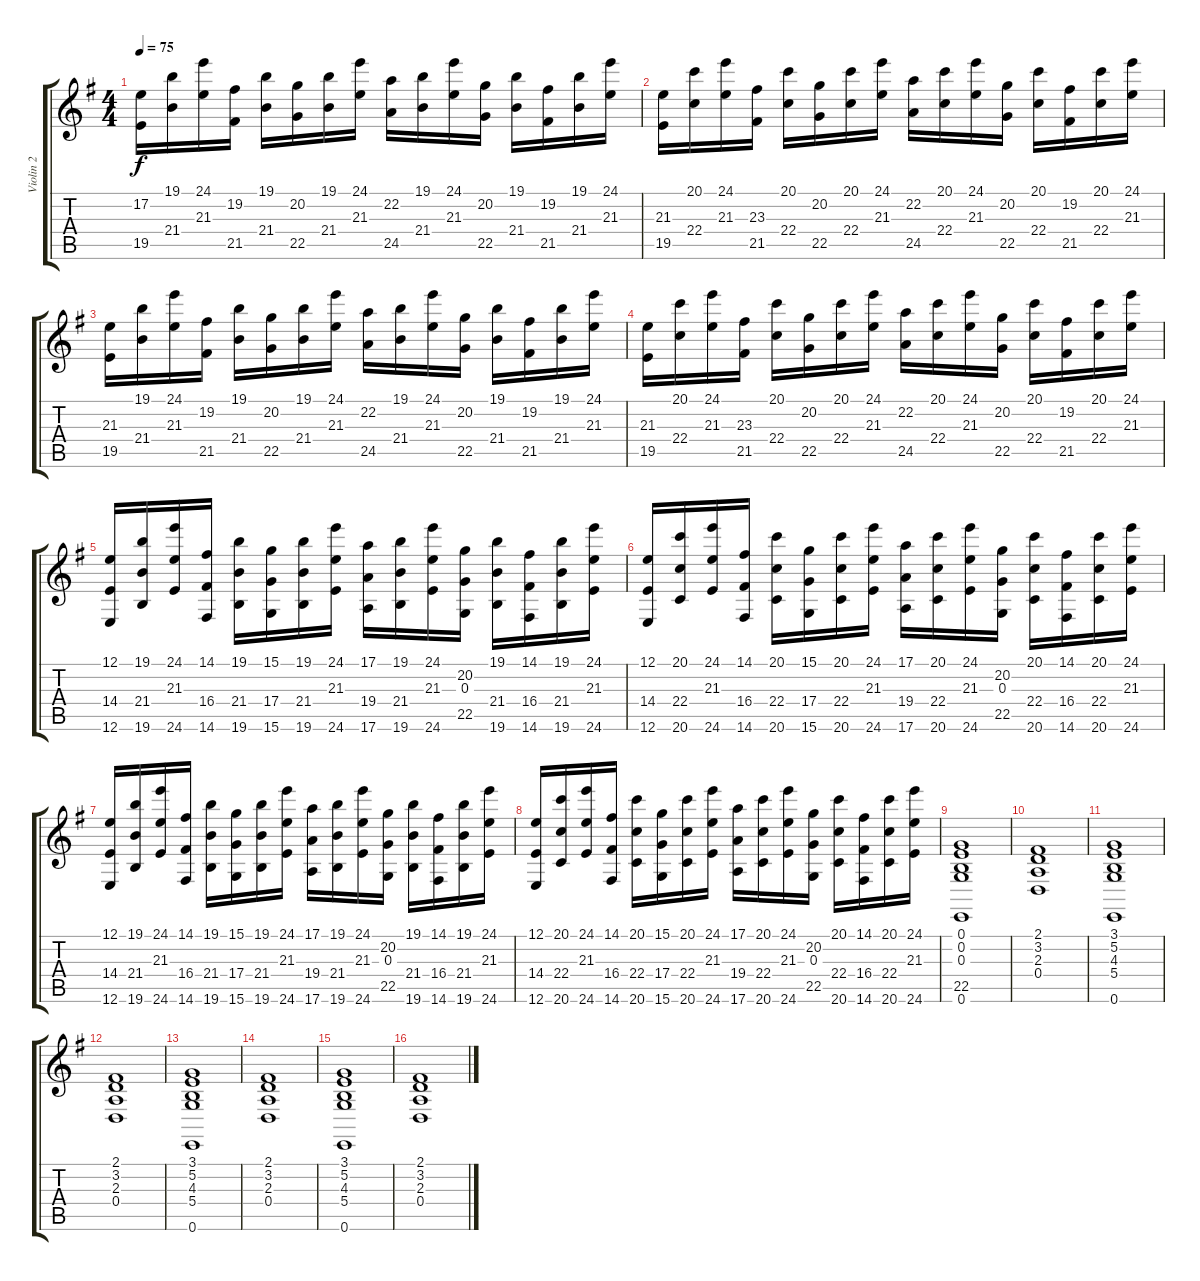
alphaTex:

\track ("Violin 2" "Violin 2") {instrument stringensemble1}
\staff {score tabs}
\tuning (E4 B3 G3 D3 A2 E2) {hide}
\ts (4 4)
\tempo 75
\clef g2
\ks eminor
(17.2 19.5).16{dy f instrument stringensemble1} (19.1 21.4).16 (24.1 21.3).16 (19.2 21.5).16 (19.1 21.4).16 (20.2 22.5).16 (19.1 21.4).16 (24.1 21.3).16 (22.2 24.5).16 (19.1 21.4).16 (24.1 21.3).16 (20.2 22.5).16 (19.1 21.4).16 (19.2 21.5).16 (19.1 21.4).16 (24.1 21.3).16 |
(21.3 19.5).16 (20.1 22.4).16 (24.1 21.3).16 (23.3 21.5).16 (20.1 22.4).16 (20.2 22.5).16 (20.1 22.4).16 (24.1 21.3).16 (22.2 24.5).16 (20.1 22.4).16 (24.1 21.3).16 (20.2 22.5).16 (20.1 22.4).16 (19.2 21.5).16 (20.1 22.4).16 (24.1 21.3).16 |
(21.3 19.5).16 (19.1 21.4).16 (24.1 21.3).16 (19.2 21.5).16 (19.1 21.4).16 (20.2 22.5).16 (19.1 21.4).16 (24.1 21.3).16 (22.2 24.5).16 (19.1 21.4).16 (24.1 21.3).16 (20.2 22.5).16 (19.1 21.4).16 (19.2 21.5).16 (19.1 21.4).16 (24.1 21.3).16 |
(21.3 19.5).16 (20.1 22.4).16 (24.1 21.3).16 (23.3 21.5).16 (20.1 22.4).16 (20.2 22.5).16 (20.1 22.4).16 (24.1 21.3).16 (22.2 24.5).16 (20.1 22.4).16 (24.1 21.3).16 (20.2 22.5).16 (20.1 22.4).16 (19.2 21.5).16 (20.1 22.4).16 (24.1 21.3).16 |
(12.1 14.4 12.6).16{volume 13} (19.1 21.4 19.6).16 (24.1 21.3 24.6).16 (14.1 16.4 14.6).16 (19.1 21.4 19.6).16 (15.1 17.4 15.6).16 (19.1 21.4 19.6).16 (24.1 21.3 24.6).16 (17.1 19.4 17.6).16 (19.1 21.4 19.6).16 (24.1 21.3 24.6).16 (20.2 0.3 22.5).16 (19.1 21.4 19.6).16 (14.1 16.4 14.6).16 (19.1 21.4 19.6).16 (24.1 21.3 24.6).16 |
(12.1 14.4 12.6).16 (20.1 22.4 20.6).16 (24.1 21.3 24.6).16 (14.1 16.4 14.6).16 (20.1 22.4 20.6).16 (15.1 17.4 15.6).16 (20.1 22.4 20.6).16 (24.1 21.3 24.6).16 (17.1 19.4 17.6).16 (20.1 22.4 20.6).16 (24.1 21.3 24.6).16 (20.2 0.3 22.5).16 (20.1 22.4 20.6).16 (14.1 16.4 14.6).16 (20.1 22.4 20.6).16 (24.1 21.3 24.6).16 |
(12.1 14.4 12.6).16 (19.1 21.4 19.6).16 (24.1 21.3 24.6).16 (14.1 16.4 14.6).16 (19.1 21.4 19.6).16 (15.1 17.4 15.6).16 (19.1 21.4 19.6).16 (24.1 21.3 24.6).16 (17.1 19.4 17.6).16 (19.1 21.4 19.6).16 (24.1 21.3 24.6).16 (20.2 0.3 22.5).16 (19.1 21.4 19.6).16 (14.1 16.4 14.6).16 (19.1 21.4 19.6).16 (24.1 21.3 24.6).16 |
(12.1 14.4 12.6).16 (20.1 22.4 20.6).16 (24.1 21.3 24.6).16 (14.1 16.4 14.6).16 (20.1 22.4 20.6).16 (15.1 17.4 15.6).16 (20.1 22.4 20.6).16 (24.1 21.3 24.6).16 (17.1 19.4 17.6).16 (20.1 22.4 20.6).16 (24.1 21.3 24.6).16 (20.2 0.3 22.5).16 (20.1 22.4 20.6).16 (14.1 16.4 14.6).16 (20.1 22.4 20.6).16 (24.1 21.3 24.6).16 |
(0.1 0.2 0.3 22.5 0.6).1{volume 5 instrument stringensemble1} |
(2.1 3.2 2.3 0.4).1 |
(3.1 5.2 4.3 5.4 0.6).1 |
(2.1 3.2 2.3 0.4).1 |
(3.1 5.2 4.3 5.4 0.6).1 |
(2.1 3.2 2.3 0.4).1 |
(3.1 5.2 4.3 5.4 0.6).1 |
(2.1 3.2 2.3 0.4).1
